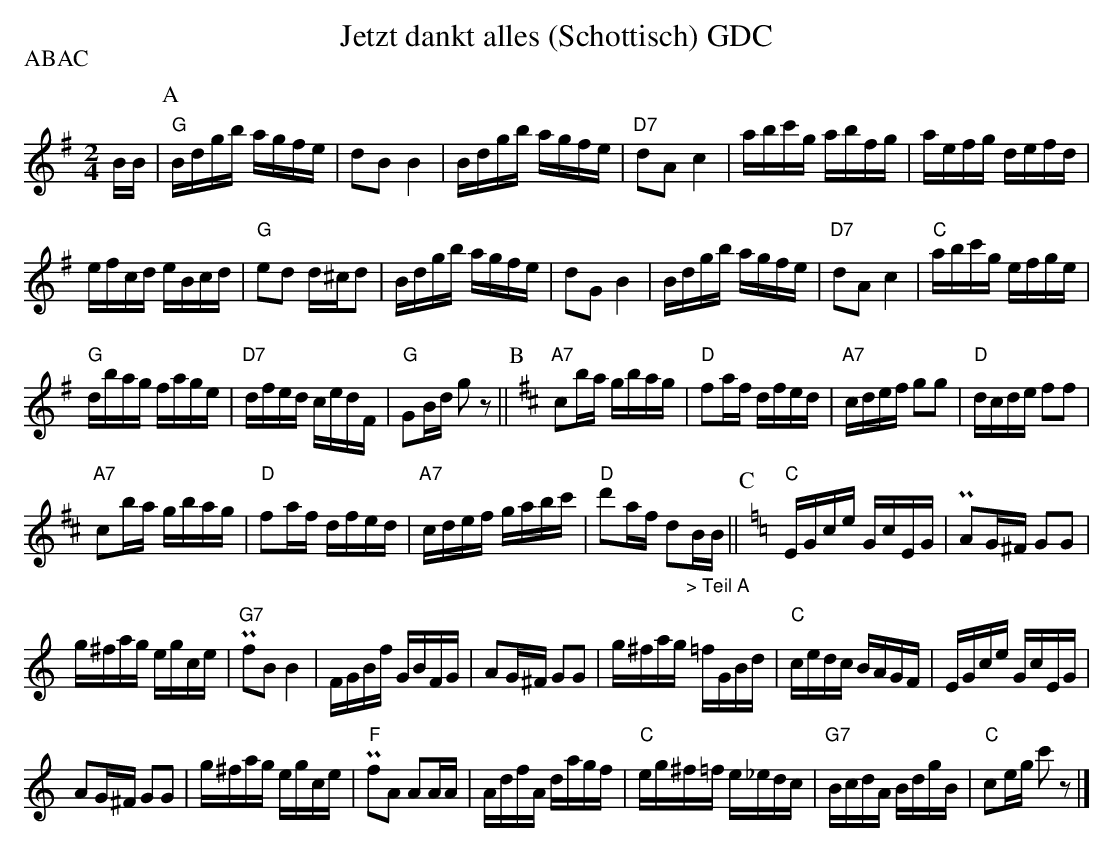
X:1
T: Jetzt dankt alles (Schottisch) GDC
M:2/4
L:1/16
P:ABAC
K:G
BB |[P:A] "G"Bdgb agfe | d2B2 B4 | Bdgb agfe | "D7"d2A2 c4 | abc'g abfg | aefg defd |
efcd eBcd | "G"e2d2 d^cd2 | Bdgb agfe | d2G2 B4 | Bdgb agfe | "D7"d2A2 c4 | "C"abc'g efge |
"G"dbag fage | "D7"dfed cedF | "G"G2Bd g2 z2 ||[P:B]  [K:D]"A7"c2ba gbag | "D"f2af dfed | "A7"cdef g2g2 | "D"dcde f2f2 |
"A7"c2ba gbag | "D"f2af dfed | "A7"cdef gabc' | "D"d'2af d2"_> Teil A"BB ||[P:C]  [K:C] "C"EGce GcEG | PA2G^F G2G2 |
g^fag egce |"G7"Pf2B2 B4 | FGBf GBFG | A2G^F G2G2 | g^fag =fGBd | "C"cedc BAGF | EGce GcEG |
A2G^F G2G2 | g^fag egce |"F"Pf2A2 A2AA | AdfA dagf | "C"eg^f=f e_edc | "G7"BcdA BdgB | "C"c2eg c'2 z2 |]
